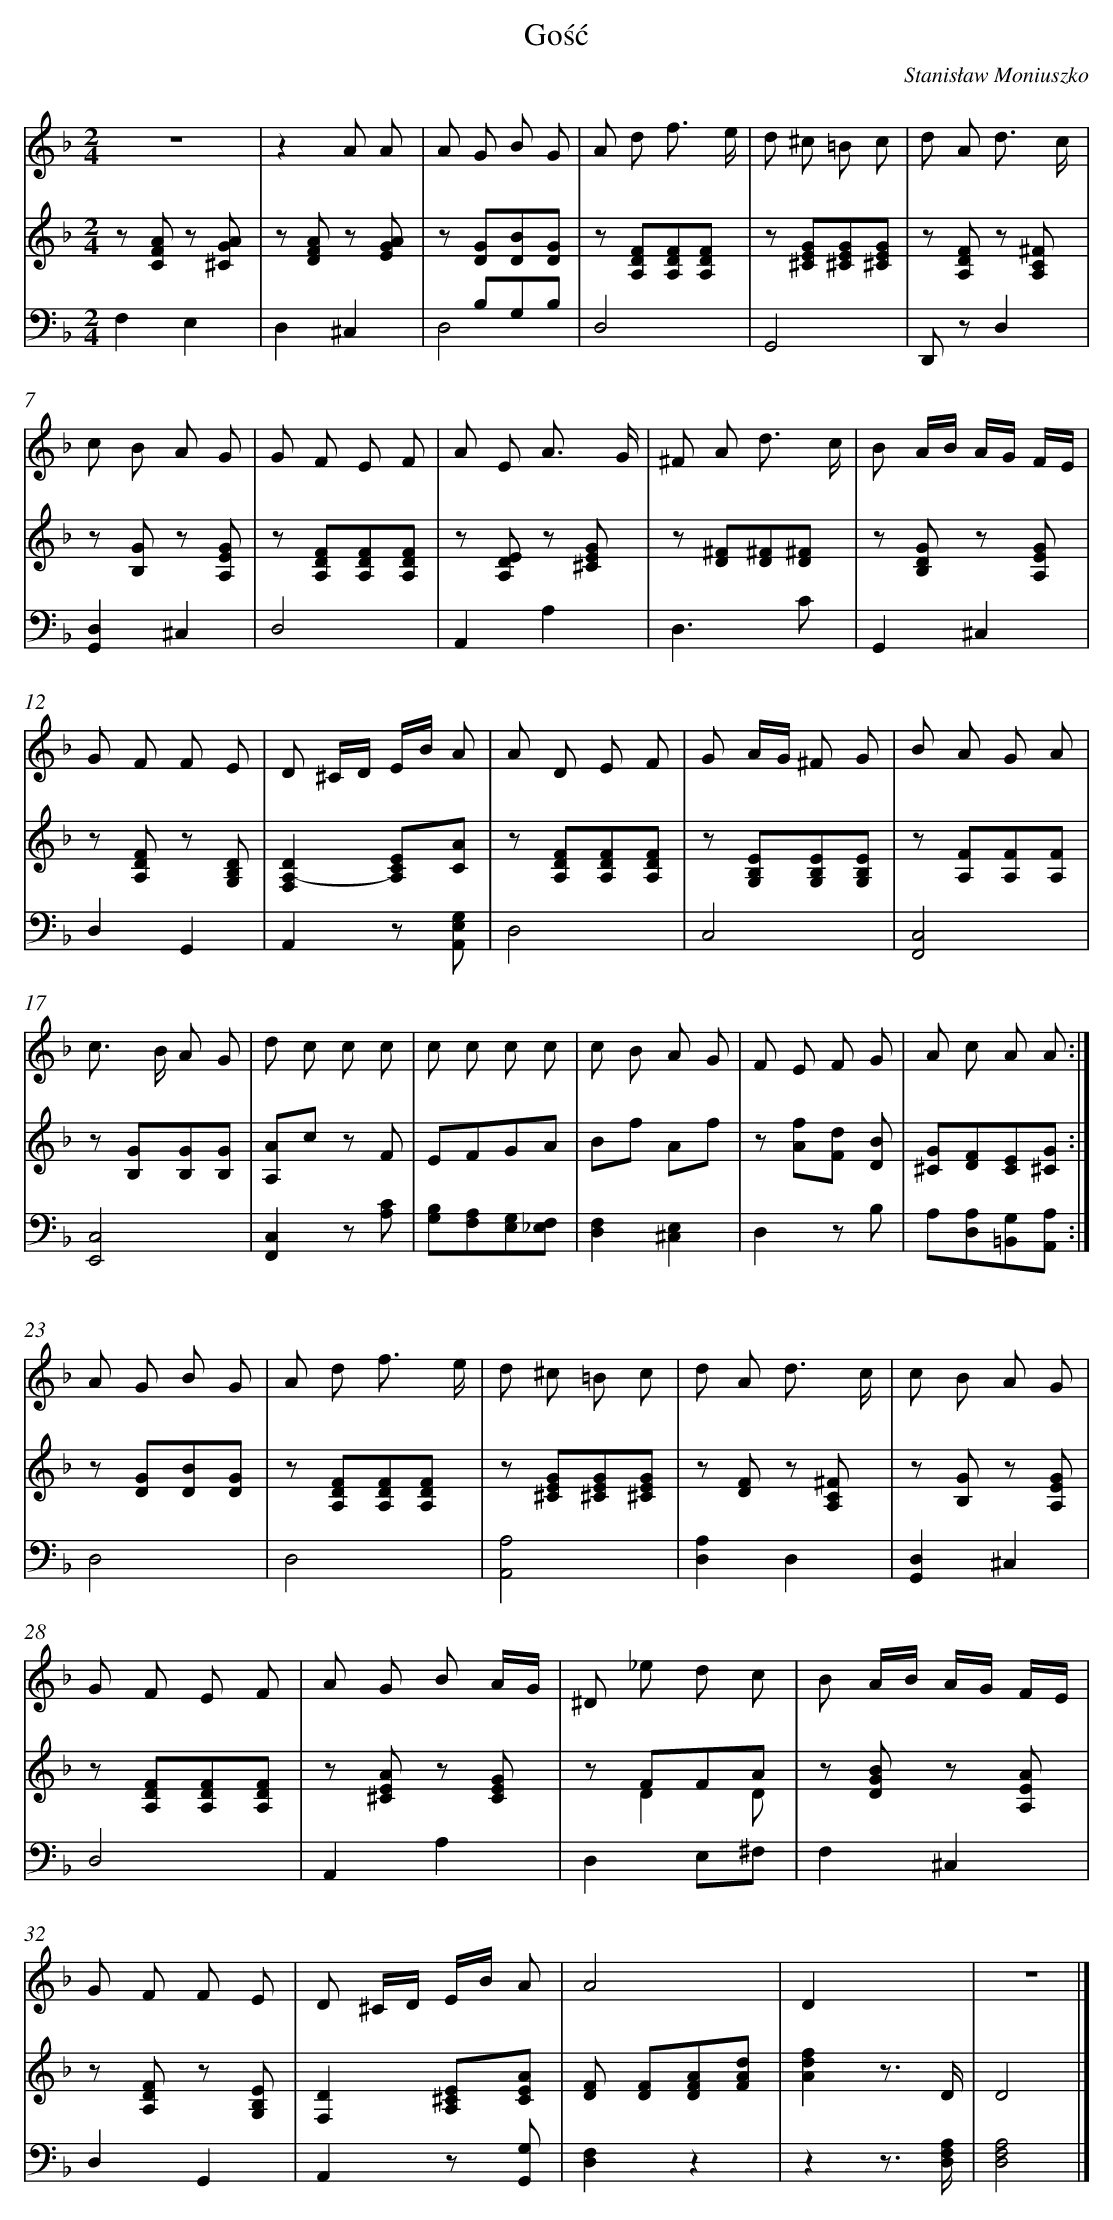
X:1
T: Gość
C: Stanisław Moniuszko
L: 1/8
M: 2/4
V: 1 clef=treble
V: 2 clef=treble
V: 3 clef=bass
K: F
[V:1] z4 |
[V:2] z [CFA] z [^CGA] |
[V:3] F,2E,2 |
[V:1] z2A A |
[V:2] z [DFA] z [EGA] |
[V:3] D,2^C,2 |
[V:1] A G B G |
[V:2] z [DG][DB][DG] |
[V:3] x B,G,B, & D,4 |
[V:1] A d f3/ e/ |
[V:2] z [A,DF][A,DF][A,DF] |
[V:3] D,4 |
[V:1] d ^c =B c |
[V:2] z [^CEG][^CEG][^CEG] |
[V:3] G,,4 |
[V:1] d A d3/ c/ |
[V:2] z [A,DF] z [A,C^F] |
[V:3] D,, zD,2 |
[V:1] c B A G |
[V:2] z [B,G] z [A,EG] |
[V:3] [G,,2D,2]^C,2 |
[V:1] G F E F |
[V:2] z [A,DF][A,DF][A,DF] |
[V:3] D,4 |
[V:1] A E A3/ G/ |
[V:2] z [A,DE] z [^CEG] |
[V:3] A,,2A,2 |
[V:1] ^F A d3/ c/ |
[V:2] z [D^F][D^F][D^F] |
[V:3] D,3C |
[V:1] B A/B/ A/G/ F/E/ |
[V:2] z [B,DG] z [A,EG] |
[V:3] G,,2^C,2 |
[V:1] G F F E |
[V:2] z [A,DF] z [G,B,D] |
[V:3] D,2G,,2 |
[V:1] D ^C/D/ E/B/ A |
[V:2] [F,2A,2-D2][A,CE][CA] |
[V:3] A,,2z [A,,E,G,] |
[V:1] A D E F |
[V:2] z [A,DF][A,DF][A,DF] |
[V:3] D,4 |
[V:1] G A/G/ ^F G |
[V:2] z [G,B,E][G,B,E][G,B,E] |
[V:3] C,4 |
[V:1] B A G A |
[V:2] z [A,F][A,F][A,F] |
[V:3] [F,,4C,4] |
[V:1] c> B A G |
[V:2] z [B,G][B,G][B,G] |
[V:3] [E,,4C,4] |
[V:1] d c c c |
[V:2] [A,A]c z F |
[V:3] [F,,2C,2]z [A,C] |
[V:1] c c c c |
[V:2] EFGA |
[V:3] [G,B,][F,A,][E,G,][_E,F,] |
[V:1] c B A G |
[V:2] Bf Af |
[V:3] [D,2F,2][^C,2E,2] |
[V:1] F E F G |
[V:2] z [Af][Fd] [DB] |
[V:3] D,2z B, |
[V:1] A c A A :|]
[V:2] [^CG][DF][CE][^CG] :|]
[V:3] A,[D,A,][=B,,G,][A,,A,] :|]
[V:1] A G B G |
[V:2] z [DG][DB][DG] |
[V:3] D,4 |
[V:1] A d f3/ e/ |
[V:2] z [A,DF][A,DF][A,DF] |
[V:3] D,4 |
[V:1] d ^c =B c |
[V:2] z [^CEG][^CEG][^CEG] |
[V:3] [A,,4A,4] |
[V:1] d A d3/ c/ |
[V:2] z [DF] z [A,C^F] |
[V:3] [D,2A,2]D,2 |
[V:1] c B A G |
[V:2] z [B,G] z [A,EG] |
[V:3] [G,,2D,2]^C,2 |
[V:1] G F E F |
[V:2] z [A,DF][A,DF][A,DF] |
[V:3] D,4 |
[V:1] A G B A/G/ |
[V:2] z [^CEA] z [CEG] |
[V:3] A,,2A,2 |
[V:1] ^D _e d c |
[V:2] z FFA & xD2D |
[V:3] D,2E,^F, |
[V:1] B A/B/ A/G/ F/E/ |
[V:2] z [DGB] z [A,EA] |
[V:3] F,2^C,2 |
[V:1] G F F E |
[V:2] z [A,DF] z [G,B,E] |
[V:3] D,2G,,2 |
[V:1] D ^C/D/ E/B/ A |
[V:2] [F,2D2][A,^CE][CEA] |
[V:3] A,,2z [G,,G,] |
[V:1] A4 |
[V:2] [DF] [DF][DFA][FAd] |
[V:3] [D,2F,2]z2 |
[V:1] D2x2 |
[V:2] [A2d2f2]z3/ D/ |
[V:3] z2z3/ [D,/F,/A,/] |
[V:1] z4 |]
[V:2] D4 |]
[V:3] [D,4F,4A,4] |]
